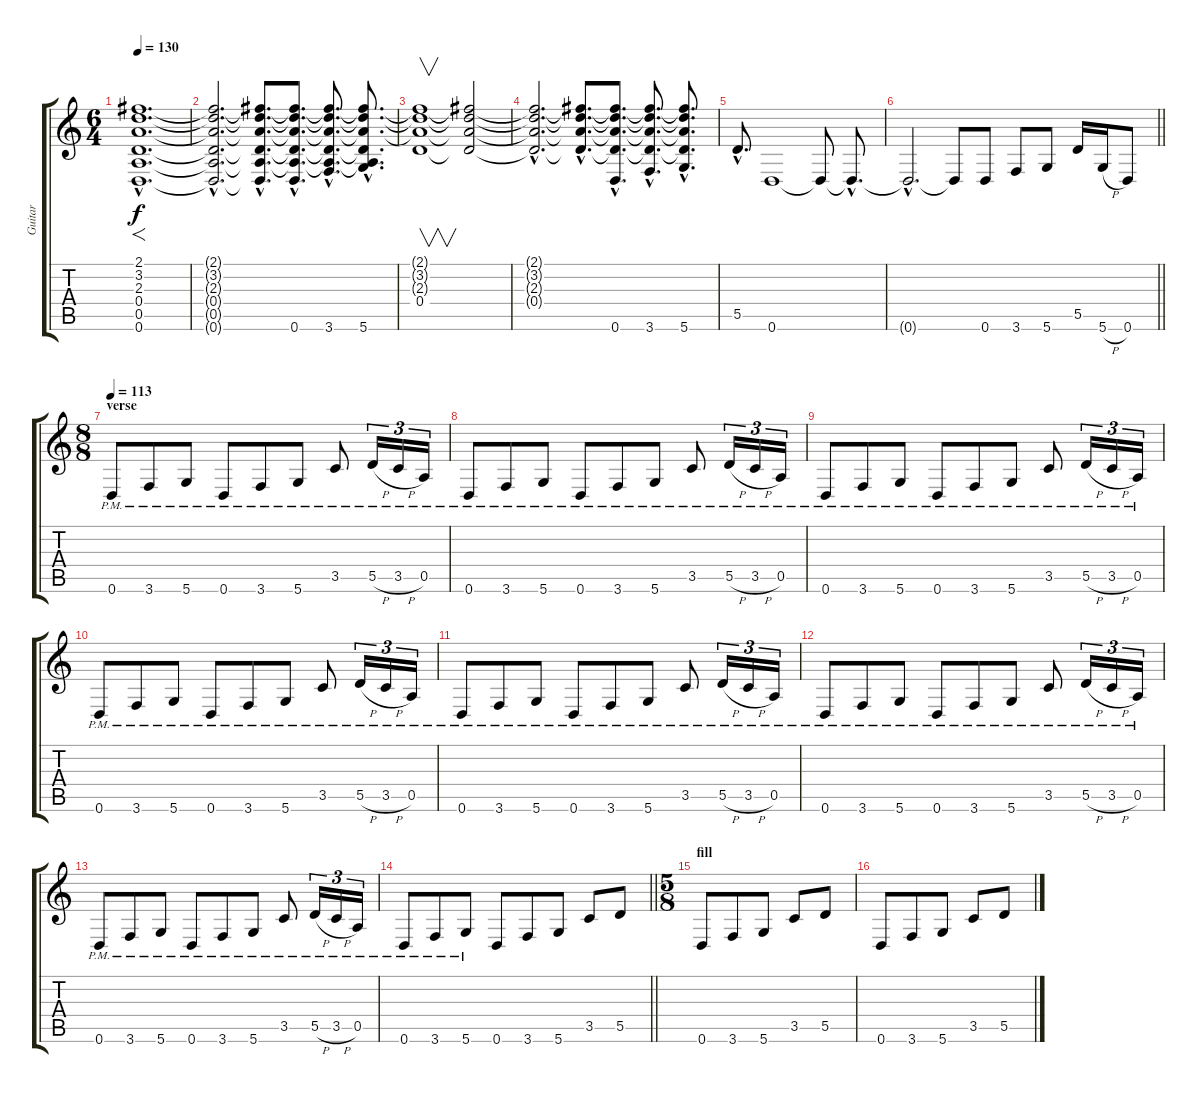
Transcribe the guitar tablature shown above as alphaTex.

\track ("Guitar" "Guitar") {instrument distortionguitar}
\staff {score tabs}
\tuning (E4 B3 G3 D3 A2 D2) {hide}
\ts (6 4)
\tempo 130
\clef g2
\ks c
(2.1{hac} 3.2{hac} 2.3{hac} 0.4{hac} 0.5{hac} 0.6{hac}).1{f d dy f instrument distortionguitar} |
(2.1{hac t} 3.2{hac t} 2.3{hac t} 0.4{hac t} 0.5{hac t} 0.6{hac t}).2{d} (2.1{hac t} 3.2{hac t} 2.3{hac t} 0.4{hac t} 0.5{hac t} 0.6{hac t}).8{d} (2.1{hac t} 3.2{hac t} 2.3{hac t} 0.4{hac t} 0.5{hac t} 0.6{hac}).8{d} (2.1{hac t} 3.2{hac t} 2.3{hac t} 0.4{hac t} 0.5{hac t} 3.6{hac}).8{d} (2.1{hac t} 3.2{hac t} 2.3{hac t} 0.4{hac t} 0.5{hac t} 5.6{hac}).8{d} |
(2.1{t} 3.2{t} 2.3{t} 0.4).1{v} (2.1{t} 3.2{t} 2.3{t} 0.4{t}).2 |
(2.1{hac t} 3.2{hac t} 2.3{hac t} 0.4{hac t}).2{d} (2.1{hac t} 3.2{hac t} 2.3{hac t} 0.4{hac t}).8{d} (2.1{hac t} 3.2{hac t} 2.3{hac t} 0.4{hac t} 0.6{hac}).8{d} (2.1{hac t} 3.2{hac t} 2.3{hac t} 0.4{hac t} 3.6{hac}).8{d} (2.1{hac t} 3.2{hac t} 2.3{hac t} 0.4{hac t} 5.6{hac}).8{d} |
5.5{hac}.8{d} 0.6.1 0.6{t}.8 0.6{hac t}.8{d} |
\barLineRight lightlight
0.6{hac t}.2{d} 0.6{t}.8 0.6.8 3.6.8 5.6.8 5.5.16 5.6{h}.16 0.6.8 |
\ts (8 8)
\section ("" "verse")
\tempo 113
0.6{pm}.8 3.6{pm}.8 5.6{pm}.8 0.6{pm}.8 3.6{pm}.8 5.6{pm}.8 3.5{pm}.8 5.5{h pm}.16{tu (3 2)} 3.5{h pm}.16{tu (3 2)} 0.5{pm}.16{tu (3 2)} |
0.6{pm}.8 3.6{pm}.8 5.6{pm}.8 0.6{pm}.8 3.6{pm}.8 5.6{pm}.8 3.5{pm}.8 5.5{h pm}.16{tu (3 2)} 3.5{h pm}.16{tu (3 2)} 0.5{pm}.16{tu (3 2)} |
0.6{pm}.8 3.6{pm}.8 5.6{pm}.8 0.6{pm}.8 3.6{pm}.8 5.6{pm}.8 3.5{pm}.8 5.5{h pm}.16{tu (3 2)} 3.5{h pm}.16{tu (3 2)} 0.5{pm}.16{tu (3 2)} |
0.6{pm}.8 3.6{pm}.8 5.6{pm}.8 0.6{pm}.8 3.6{pm}.8 5.6{pm}.8 3.5{pm}.8 5.5{h pm}.16{tu (3 2)} 3.5{h pm}.16{tu (3 2)} 0.5{pm}.16{tu (3 2)} |
0.6{pm}.8 3.6{pm}.8 5.6{pm}.8 0.6{pm}.8 3.6{pm}.8 5.6{pm}.8 3.5{pm}.8 5.5{h pm}.16{tu (3 2)} 3.5{h pm}.16{tu (3 2)} 0.5{pm}.16{tu (3 2)} |
0.6{pm}.8 3.6{pm}.8 5.6{pm}.8 0.6{pm}.8 3.6{pm}.8 5.6{pm}.8 3.5{pm}.8 5.5{h pm}.16{tu (3 2)} 3.5{h pm}.16{tu (3 2)} 0.5{pm}.16{tu (3 2)} |
0.6{pm}.8 3.6{pm}.8 5.6{pm}.8 0.6{pm}.8 3.6{pm}.8 5.6{pm}.8 3.5{pm}.8 5.5{h pm}.16{tu (3 2)} 3.5{h pm}.16{tu (3 2)} 0.5{pm}.16{tu (3 2)} |
\barLineRight lightlight
0.6{pm}.8 3.6{pm}.8 5.6{pm}.8 0.6.8 3.6.8 5.6.8 3.5.8 5.5.8 |
\ts (5 8)
\section ("" "fill")
0.6.8 3.6.8 5.6.8 3.5.8 5.5.8 |
0.6.8 3.6.8 5.6.8 3.5.8 5.5.8
